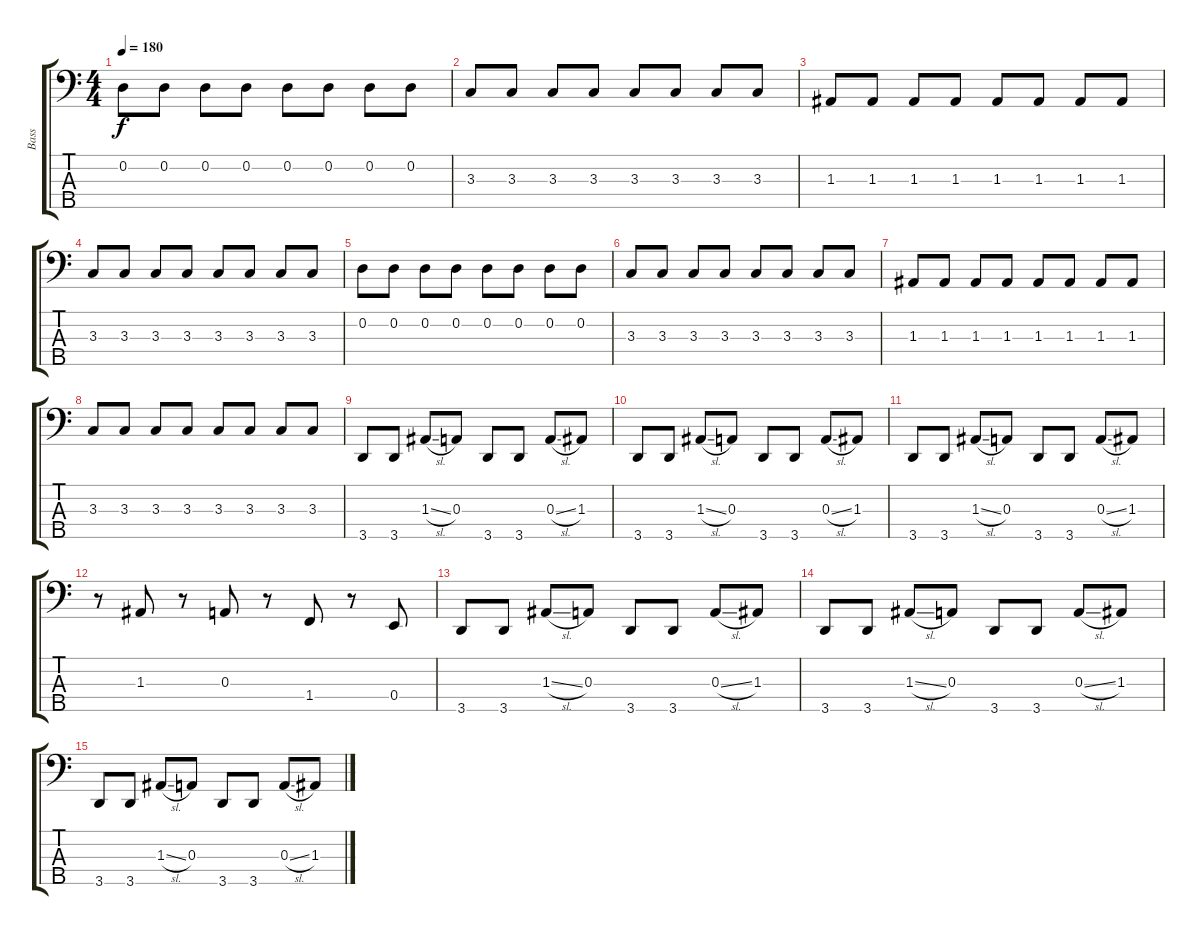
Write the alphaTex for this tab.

\track ("Bass" "Bass") {instrument electricbassfinger}
\staff {score tabs}
\tuning (G2 D2 A1 E1 B0) {hide}
\ts (4 4)
\tempo 180
\clef f4
\ks c
0.2.8{dy f} 0.2.8 0.2.8 0.2.8 0.2.8 0.2.8 0.2.8 0.2.8 |
3.3.8 3.3.8 3.3.8 3.3.8 3.3.8 3.3.8 3.3.8 3.3.8 |
1.3.8 1.3.8 1.3.8 1.3.8 1.3.8 1.3.8 1.3.8 1.3.8 |
3.3.8 3.3.8 3.3.8 3.3.8 3.3.8 3.3.8 3.3.8 3.3.8 |
0.2.8 0.2.8 0.2.8 0.2.8 0.2.8 0.2.8 0.2.8 0.2.8 |
3.3.8 3.3.8 3.3.8 3.3.8 3.3.8 3.3.8 3.3.8 3.3.8 |
1.3.8 1.3.8 1.3.8 1.3.8 1.3.8 1.3.8 1.3.8 1.3.8 |
3.3.8 3.3.8 3.3.8 3.3.8 3.3.8 3.3.8 3.3.8 3.3.8 |
3.5.8 3.5.8 1.3{sl}.8 0.3.8 3.5.8 3.5.8 0.3{sl}.8 1.3.8 |
3.5.8 3.5.8 1.3{sl}.8 0.3.8 3.5.8 3.5.8 0.3{sl}.8 1.3.8 |
3.5.8 3.5.8 1.3{sl}.8 0.3.8 3.5.8 3.5.8 0.3{sl}.8 1.3.8 |
r.8 1.3.8 r.8 0.3.8 r.8 1.4.8 r.8 0.4.8 |
3.5.8 3.5.8 1.3{sl}.8 0.3.8 3.5.8 3.5.8 0.3{sl}.8 1.3.8 |
3.5.8 3.5.8 1.3{sl}.8 0.3.8 3.5.8 3.5.8 0.3{sl}.8 1.3.8 |
3.5.8 3.5.8 1.3{sl}.8 0.3.8 3.5.8 3.5.8 0.3{sl}.8 1.3.8
